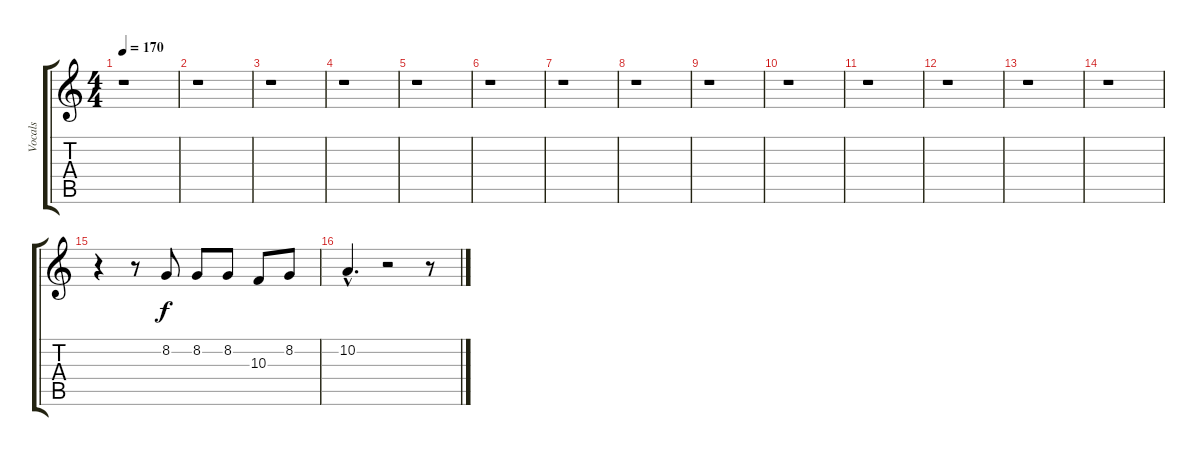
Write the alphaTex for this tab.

\track ("Vocals" "Vocals") {instrument lead2sawtooth}
\staff {score tabs}
\tuning (E4 B3 G3 D3 A2 E2) {hide}
\ts (4 4)
\tempo 170
\clef g2
\ks c
r.1{dy f} |
r.1 |
r.1 |
r.1 |
r.1 |
r.1 |
r.1 |
r.1 |
r.1 |
r.1 |
r.1 |
r.1 |
r.1 |
r.1 |
\section ("" "")
r.4 r.8 8.2.8 8.2.8 8.2.8 10.3.8 8.2.8 |
10.2{hac}.4{d} r.2 r.8
